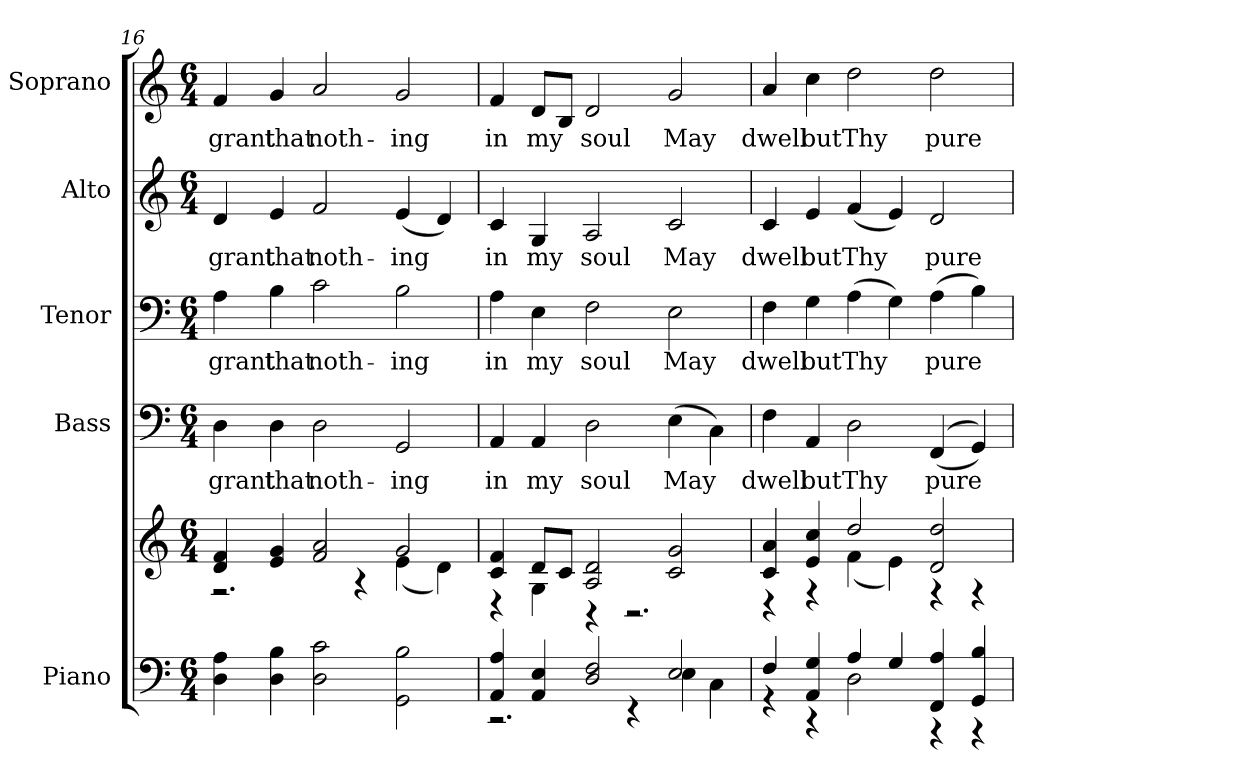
**kern	**kern	**kern	**text	**kern	**text	**kern	**text	**kern	**text
*part5	*part5	*part4	*part4	*part3	*part3	*part2	*part2	*part1	*part1
*staff6	*staff5	*staff4	*staff4	*staff3	*staff3	*staff2	*staff2	*staff1	*staff1
*I"Piano	*	*I"Bass	*	*I"Tenor	*	*I"Alto	*	*I"Soprano	*
*I'Pno.	*	*I'B.	*	*I'T.	*	*I'A.	*	*I'S.	*
*clefF4	*clefG2	*clefF4	*	*clefF4	*	*clefG2	*	*clefG2	*
*k[]	*k[]	*k[]	*	*k[]	*	*k[]	*	*k[]	*
*C:	*C:	*C:	*	*C:	*	*C:	*	*C:	*
*M6/4	*M6/4	*M6/4	*	*M6/4	*	*M6/4	*	*M6/4	*
=16	=16	=16	=16	=16	=16	=16	=16	=16	=16
*	*^	*	*	*	*	*	*	*	*
!	!	!	!	!LO:LY:b:color=#000000	!	!	!	!	!	!
!	!	!	!	!	!	!LO:LY:b:color=#000000	!	!	!	!
!	!	!	!	!	!	!	!	!LO:LY:b:color=#000000	!	!
!	!	!	!	!	!	!	!	!	!	!LO:LY:b:color=#000000
4Di\ 4Ai	4di/ 4fi	2.r	4Di\	grant	4Ai\	grant	4di/	grant	4fi/	grant
!	!	!	!	!LO:LY:b:color=#000000	!	!	!	!	!	!
!	!	!	!	!	!	!LO:LY:b:color=#000000	!	!	!	!
!	!	!	!	!	!	!	!	!LO:LY:b:color=#000000	!	!
!	!	!	!	!	!	!	!	!	!	!LO:LY:b:color=#000000
4Di\ 4Bi	4ei/ 4gi	.	4Di\	that	4Bi\	that	4ei/	that	4gi/	that
!	!	!	!	!LO:LY:b:color=#000000	!	!	!	!	!	!
!	!	!	!	!	!	!LO:LY:b:color=#000000	!	!	!	!
!	!	!	!	!	!	!	!	!LO:LY:b:color=#000000	!	!
!	!	!	!	!	!	!	!	!	!	!LO:LY:b:color=#000000
2Di\ 2ci	2fi/ 2ai	.	2Di\	noth-	2ci\	noth-	2fi/	noth-	2ai/	noth-
.	.	4r	.	.	.	.	.	.	.	.
!	!	!	!	!LO:LY:b:color=#000000	!	!	!	!	!	!
!	!	!	!	!	!	!LO:LY:b:color=#000000	!	!	!	!
!	!	!	!	!	!	!	!	!LO:LY:b:color=#000000	!	!
!	!	!	!	!	!	!	!	!	!	!LO:LY:b:color=#000000
2GGi\ 2Bi	2gi/	(4ei\	2GGi/	-ing	2Bi\	-ing	(4ei/	-ing	2gi/	-ing
.	.	4di\)	.	.	.	.	4di/)	.	.	.
=17	=17	=17	=17	=17	=17	=17	=17	=17	=17	=17
*^	*	*	*	*	*	*	*	*	*	*
!	!	!	!	!	!LO:LY:b:color=#000000	!	!	!	!	!	!
!	!	!	!	!	!	!	!LO:LY:b:color=#000000	!	!	!	!
!	!	!	!	!	!	!	!	!	!LO:LY:b:color=#000000	!	!
!	!	!	!	!	!	!	!	!	!	!	!LO:LY:b:color=#000000
4AAi/ 4Ai	2.r	4ci/ 4fi	4r	4AAi/	in	4Ai\	in	4ci/	in	4fi/	in
!	!	!	!	!	!LO:LY:b:color=#000000	!	!	!	!	!	!
!	!	!	!	!	!	!	!LO:LY:b:color=#000000	!	!	!	!
!	!	!	!	!	!	!	!	!	!LO:LY:b:color=#000000	!	!
!	!	!	!	!	!	!	!	!	!	!	!LO:LY:b:color=#000000
4AAi/ 4Ei	.	8di/L	4Gi\	4AAi/	my	4Ei\	my	4Gi/	my	8di/L	my
.	.	8ci/J	.	.	.	.	.	.	.	8Bi/J	.
!	!	!	!	!	!LO:LY:b:color=#000000	!	!	!	!	!	!
!	!	!	!	!	!	!	!LO:LY:b:color=#000000	!	!	!	!
!	!	!	!	!	!	!	!	!	!LO:LY:b:color=#000000	!	!
!	!	!	!	!	!	!	!	!	!	!	!LO:LY:b:color=#000000
2Di/ 2Fi	.	2Ai/ 2di	4r	2Di\	soul	2Fi\	soul	2Ai/	soul	2di/	soul
.	4r	.	2.r	.	.	.	.	.	.	.	.
!	!	!	!	!	!LO:LY:b:color=#000000	!	!	!	!	!	!
!	!	!	!	!	!	!	!LO:LY:b:color=#000000	!	!	!	!
!	!	!	!	!	!	!	!	!	!LO:LY:b:color=#000000	!	!
!	!	!	!	!	!	!	!	!	!	!	!LO:LY:b:color=#000000
2Ei/	4Ei\	2ci/ 2gi	.	(4Ei\	May	2Ei\	May	2ci/	May	2gi/	May
.	4Ci\	.	.	4Ci\)	.	.	.	.	.	.	.
!!LO:PB:g=z
=18	=18	=18	=18	=18	=18	=18	=18	=18	=18	=18	=18
!	!	!	!	!	!LO:LY:b:color=#000000	!	!	!	!	!	!
!	!	!	!	!	!	!	!LO:LY:b:color=#000000	!	!	!	!
!	!	!	!	!	!	!	!	!	!LO:LY:b:color=#000000	!	!
!	!	!	!	!	!	!	!	!	!	!	!LO:LY:b:color=#000000
4Fi/	4r	4ci/ 4ai	4r	4Fi\	dwell	4Fi\	dwell	4ci/	dwell	4ai/	dwell
!	!	!	!	!	!LO:LY:b:color=#000000	!	!	!	!	!	!
!	!	!	!	!	!	!	!LO:LY:b:color=#000000	!	!	!	!
!	!	!	!	!	!	!	!	!	!LO:LY:b:color=#000000	!	!
!	!	!	!	!	!	!	!	!	!	!	!LO:LY:b:color=#000000
4AAi/ 4Gi	4r	4ei/ 4cci	4r	4AAi/	but	4Gi\	but	4ei/	but	4cci\	but
!	!	!	!	!	!LO:LY:b:color=#000000	!	!	!	!	!	!
!	!	!	!	!	!	!	!LO:LY:b:color=#000000	!	!	!	!
!	!	!	!	!	!	!	!	!	!LO:LY:b:color=#000000	!	!
!	!	!	!	!	!	!	!	!	!	!	!LO:LY:b:color=#000000
4Ai/	2Di\	2ddi/	(4fi\	2Di\	Thy	(4Ai\	Thy	(4fi/	Thy	2ddi\	Thy
4Gi/	.	.	4ei\)	.	.	4Gi\)	.	4ei/)	.	.	.
!	!	!	!	!	!LO:LY:b:color=#000000	!	!	!	!	!	!
!	!	!	!	!	!	!	!LO:LY:b:color=#000000	!	!	!	!
!	!	!	!	!	!	!	!	!	!LO:LY:b:color=#000000	!	!
!	!	!	!	!	!	!	!	!	!	!	!LO:LY:b:color=#000000
4FFi/ 4Ai	4r	2di/ 2ddi	4r	((4FFi/	pure	(4Ai\	pure	2di/	pure	2ddi\	pure
4GGi/ 4Bi	4r	.	4r	4GGi/))	.	4Bi\)	.	.	.	.	.
*v	*v	*	*	*	*	*	*	*	*	*	*
*	*v	*v	*	*	*	*	*	*	*	*
=	=	=	=	=	=	=	=	=	=
*-	*-	*-	*-	*-	*-	*-	*-	*-	*-
